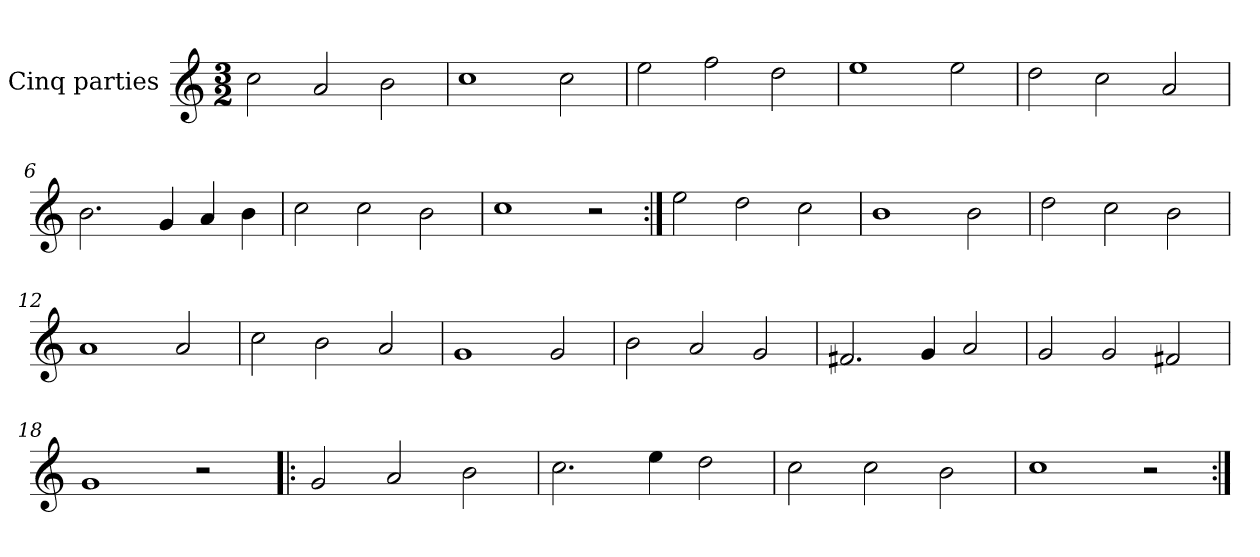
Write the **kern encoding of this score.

**kern
*part1
*staff1
*I"Cinq parties
*clefG2
*k[]
*M3/2
*MM180
=1
2cc\
2a/
2b\
=2
1cc
2cc\
=3
2ee\
2ff\
2dd\
=4
1ee
2ee\
=5
2dd\
2cc\
2a/
=6
2.b\
4g/
4a/
4b\
=7
2cc\
2cc\
2b\
=8
1cc
2r
=9:|!
2ee\
2dd\
2cc\
=10
1b
2b\
=11
2dd\
2cc\
2b\
=12
1a
2a/
=13
2cc\
2b\
2a/
=14
1g
2g/
=15
2b\
2a/
2g/
=16
2.f#X/
4g/
2a/
=17
2g/
2g/
2f#X/
=18
1g
2r
=19!|:
2g/
2a/
2b\
=20
2.cc\
4ee\
2dd\
=21
2cc\
2cc\
2b\
=22
1cc
2r
=:|!
*-
